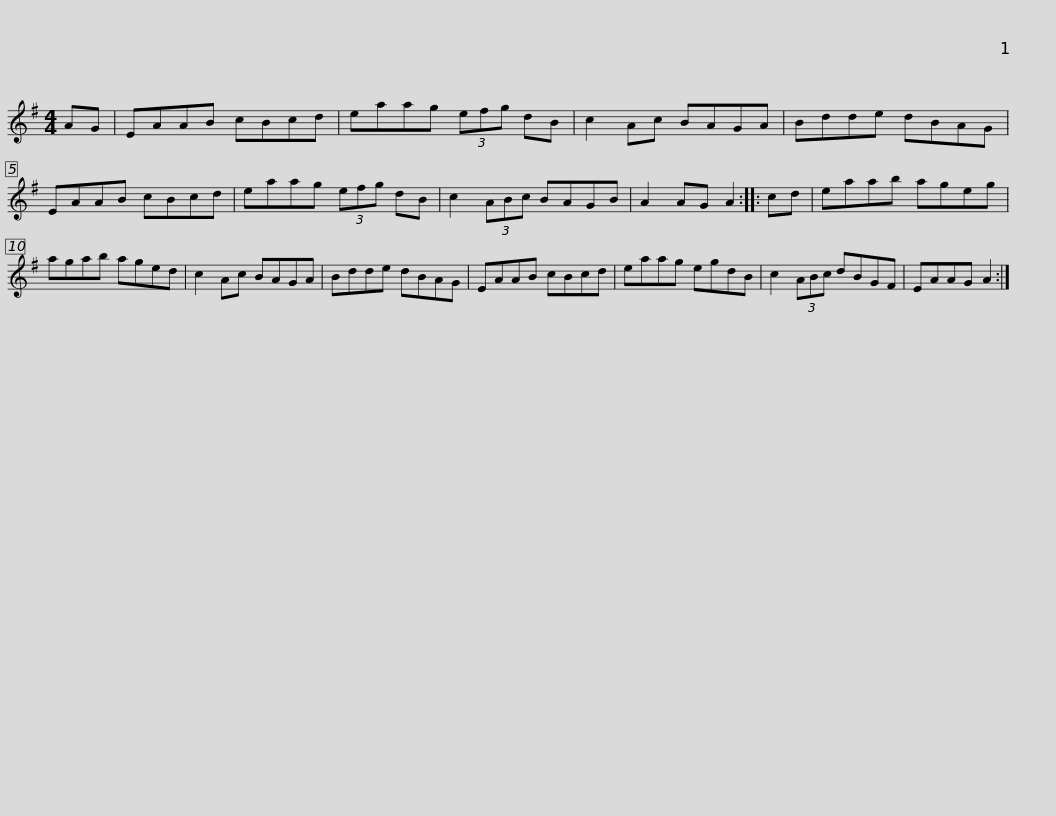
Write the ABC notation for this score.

X:1
L:1/8
M:4/4
I:linebreak $
K:G
V:1 treble
V:1
 AG | EAAB cBcd | eaag (3efg dB | c2 Ac BAGA | Bdde dBAG | %5
 EAAB cBcd |$ eaag (3efg dB | c2 (3ABc BAGB | A2 AG A2 :: cd | %10
 eaab ageg | agab aged |$ c2 Ac BAGA | Bdde dBAG | EAAB cBcd | %15
 eaag egdB | c2 (3ABc dBGF | EAAG A2 :| %18
